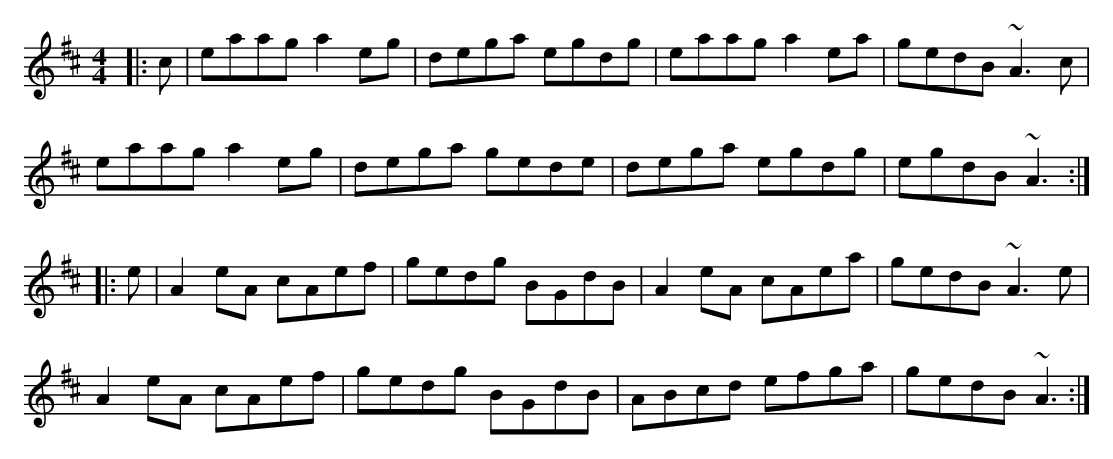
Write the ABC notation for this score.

X:1
M:4/4
K:Amix
|:c|eaag a2eg|dega egdg|eaag a2ea|gedB ~A3c|
eaag a2eg|dega gede|dega egdg|egdB ~A3:|
|:e|A2eA cAef|gedg BGdB|A2eA cAea|gedB ~A3e|
A2eA cAef|gedg BGdB|ABcd efga|gedB ~A3:|
